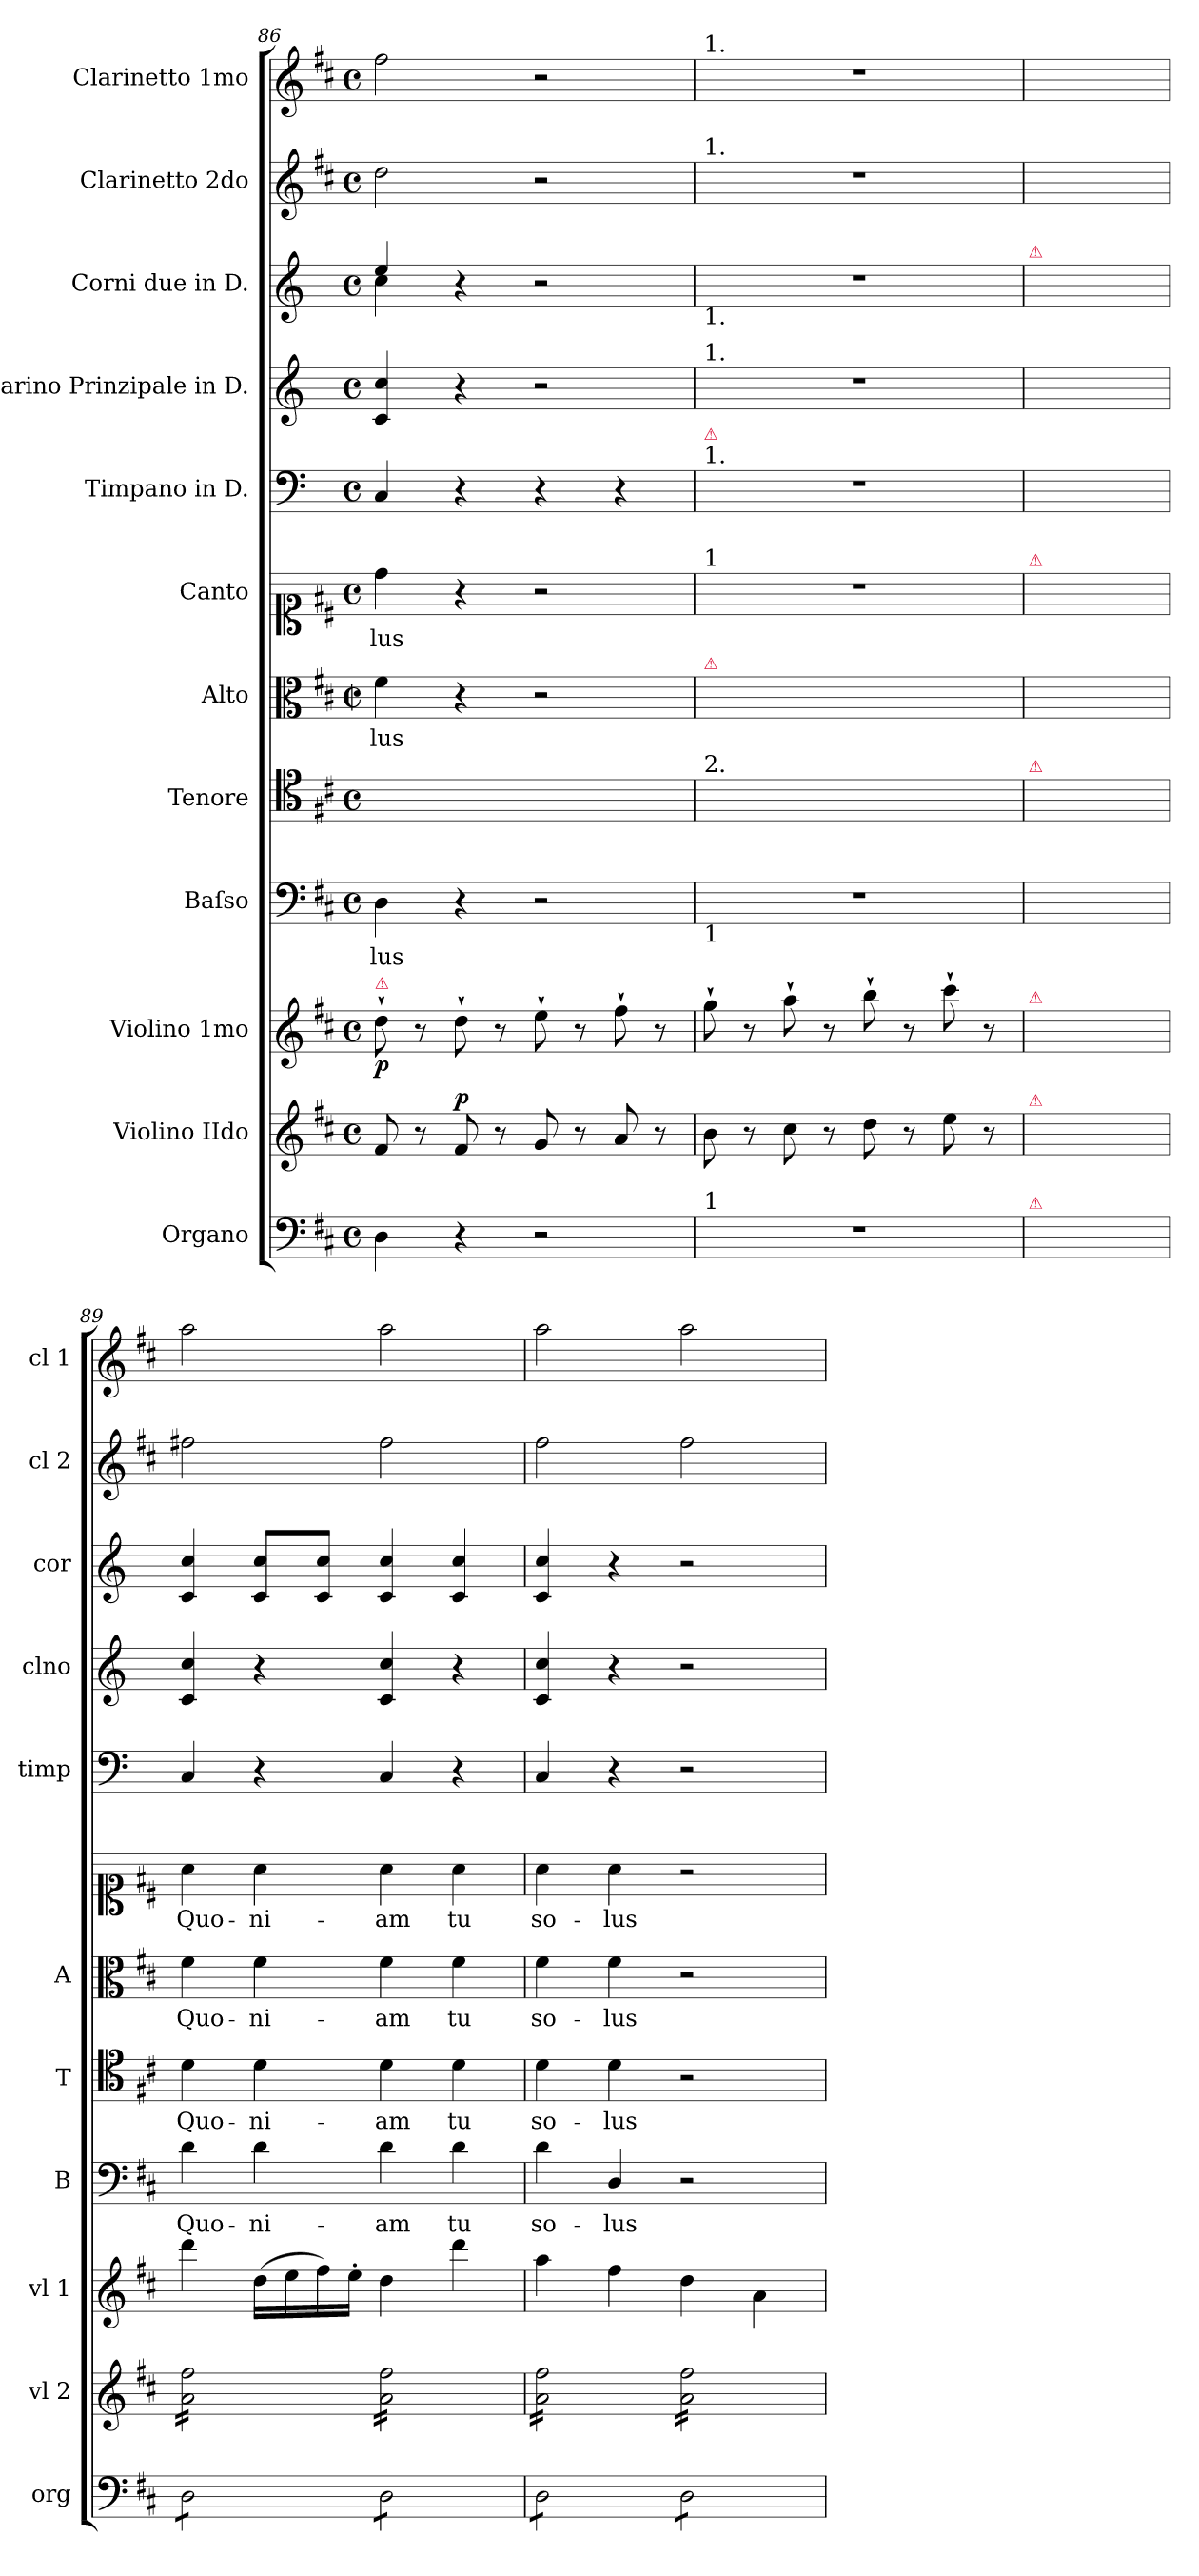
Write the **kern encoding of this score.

**kern	**kern	**dynam	**kern	**dynam	**kern	**text	**kern	**text	**kern	**text	**kern	**text	**kern	**kern	**kern	**kern	**kern
*part12	*part11	*part11	*part10	*part10	*part9	*part9	*part8	*part8	*part7	*part7	*part6	*part6	*part5	*part4	*part3	*part2	*part1
*staff12	*staff11	*staff11	*staff10	*staff10	*staff9	*staff9	*staff8	*staff8	*staff7	*staff7	*staff6	*staff6	*staff5	*staff4	*staff3	*staff2	*staff1
*I"Organo	*I"Violino IIdo	*	*I"Violino 1mo	*	*I"Baſso	*	*I"Tenore	*	*I"Alto	*	*I"Canto	*	*I"Timpano in D.	*I"Clarino Prinzipale in D.	*I"Corni due in D.	*I"Clarinetto 2do	*I"Clarinetto 1mo
*I'org	*I'vl 2	*	*I'vl 1	*	*I'B	*	*I'T	*	*I'A	*	*	*	*I'timp	*I'clno	*I'cor	*I'cl 2	*I'cl 1
*clefF4	*clefG2	*	*clefG2	*	*clefF4	*	*clefC4	*	*clefC3	*	*clefC1	*	*clefF4	*clefG2	*clefG2	*clefG2	*clefG2
*	*	*	*	*	*	*	*	*	*	*	*	*	*ITrd-1c-2	*ITrd-1c-2	*ITrd6c10	*	*
*k[f#c#]	*k[f#c#]	*	*k[f#c#]	*	*k[f#c#]	*	*k[f#c#]	*	*k[f#c#]	*	*k[f#c#]	*	*k[f#c#]	*k[f#c#]	*k[f#c#]	*k[f#c#]	*k[f#c#]
*M4/4	*M4/4	*	*M4/4	*	*M4/4	*	*M4/4	*	*M4/4	*	*M4/4	*	*M4/4	*M4/4	*M4/4	*M4/4	*M4/4
*met(c)	*met(c)	*	*met(c)	*	*met(c)	*	*met(c)	*	*met(c|)	*	*met(c)	*	*met(c)	*met(c)	*met(c)	*met(c)	*met(c)
=86	=86	=86	=86	=86	=86	=86	=86	=86	=86	=86	=86	=86	=86	=86	=86	=86	=86
*	*	*	*	*	*	*	*	*	*	*	*	*	*	*	*^	*	*
!	!	!	!LO:TX:a:color=crimson:t=⚠	!	!	!	!	!	!	!	!	!	!	!	!	!	!	!
4D\	8f#/	.	8dd`\	p	4D\	-lus	4A\yy	Sanc-	4f#\	-lus	4dd\	-lus	4D/	4d/ 4dd/	4f#/	4d\	2dd\	2ff#\
.	8r	.	8r	.	.	.	.	.	.	.	.	.	.	.	.	.	.	.
!	!	!LO:DY:a	!	!	!	!	!	!	!	!	!	!	!	!	!	!	!	!
4r	8f#/	p	8dd`\	.	4r	.	4A\yy	-tus	4r	.	4r	.	4r	4r	4r	4ryy	.	.
.	8r	.	8r	.	.	.	.	.	.	.	.	.	.	.	.	.	.	.
2r	8g/	.	8ee`\	.	2r	.	4ryy	.	2r	.	2r	.	4r	2r	2r	2ryy	2r	2r
.	8r	.	8r	.	.	.	.	.	.	.	.	.	.	.	.	.	.	.
!	!	!	!	!	!	!	!LO:N:vis=2	!	!	!	!	!	!	!	!	!	!	!
.	8a/	.	8ff#`\	.	.	.	4ryy	.	.	.	.	.	4r	.	.	.	.	.
.	8r	.	8r	.	.	.	.	.	.	.	.	.	.	.	.	.	.	.
*	*	*	*	*	*	*	*	*	*	*	*	*	*	*	*v	*v	*	*
=87	=87	=87	=87	=87	=87	=87	=87	=87	=87	=87	=87	=87	=87	=87	=87	=87	=87
!	!	!	!	!	!	!	!	!	!	!	!	!	!	!	!	!	!LO:TX:a:t=1.
!	!	!	!	!	!	!	!	!	!	!	!	!	!	!	!	!LO:TX:a:t=1.	!
!	!	!	!	!	!	!	!	!	!	!	!	!	!	!	!LO:TX:b:t=1.	!	!
!	!	!	!	!	!	!	!	!	!	!	!	!	!	!LO:TX:a:t=1.	!	!	!
!	!	!	!	!	!	!	!	!	!	!	!	!	!LO:TX:a:t=1.	!	!	!	!
!	!	!	!	!	!	!	!	!	!	!	!	!	!LO:TX:a:color=crimson:t=⚠	!	!	!	!
!	!	!	!	!	!	!	!	!	!	!	!LO:TX:a:t=1	!	!	!	!	!	!
!	!	!	!	!	!	!	!	!	!LO:TX:a:color=crimson:t=⚠	!	!	!	!	!	!	!	!
!	!	!	!	!	!	!	!LO:TX:a:t=2.	!	!	!	!	!	!	!	!	!	!
!	!	!	!	!	!LO:TX:b:t=1	!	!	!	!	!	!	!	!	!	!	!	!
!LO:TX:a:t=1	!	!	!	!	!	!	!	!	!	!	!	!	!	!	!	!	!
1r	8b\	.	8gg`\	.	1r	.	1ryy	.	1ryy	.	1r	.	1r	1r	1r	1r	1r
.	8r	.	8r	.	.	.	.	.	.	.	.	.	.	.	.	.	.
.	8cc#\	.	8aa`\	.	.	.	.	.	.	.	.	.	.	.	.	.	.
.	8r	.	8r	.	.	.	.	.	.	.	.	.	.	.	.	.	.
.	8dd\	.	8bb`\	.	.	.	.	.	.	.	.	.	.	.	.	.	.
.	8r	.	8r	.	.	.	.	.	.	.	.	.	.	.	.	.	.
.	8ee\	.	8ccc#`\	.	.	.	.	.	.	.	.	.	.	.	.	.	.
.	8r	.	8r	.	.	.	.	.	.	.	.	.	.	.	.	.	.
=88	=88	=88	=88	=88	=88	=88	=88	=88	=88	=88	=88	=88	=88	=88	=88	=88	=88
!	!	!	!	!	!	!	!	!	!	!	!	!	!	!	!LO:TX:a:color=crimson:t=⚠	!	!
!	!	!	!	!	!	!	!	!	!	!	!LO:TX:a:color=crimson:t=⚠	!	!	!	!	!	!
!	!	!	!	!	!	!	!LO:TX:a:color=crimson:t=⚠	!	!	!	!	!	!	!	!	!	!
!	!	!	!LO:TX:a:color=crimson:t=⚠	!	!	!	!	!	!	!	!	!	!	!	!	!	!
!	!LO:TX:a:color=crimson:t=⚠	!	!	!	!	!	!	!	!	!	!	!	!	!	!	!	!
!LO:TX:a:color=crimson:t=⚠	!	!	!	!	!	!	!	!	!	!	!	!	!	!	!	!	!
1ryy	1ryy	.	1ryy	.	1ryy	.	1ryy	.	1ryy	.	1ryy	.	1ryy	1ryy	1ryy	1ryy	1ryy
=89	=89	=89	=89	=89	=89	=89	=89	=89	=89	=89	=89	=89	=89	=89	=89	=89	=89
!	!	!LO:DY:a	!	!	!	!	!	!	!	!	!	!	!	!	!	!	!
*tremolo	*	*	*	*	*	*	*	*	*	*	*	*	*	*	*	*	*
*	*tremolo	*	*	*	*	*	*	*	*	*	*	*	*	*	*	*	*
8D\L	16a\ 16ff#\LL	for.	4ddd\	.	4d\	Quo-	4d\	Quo-	4f#\	Quo-	4a\	Quo-	4D/	4d/ 4dd/	4D/ 4d/	2ff#X\	2aa\
.	16a\ 16ff#\	.	.	.	.	.	.	.	.	.	.	.	.	.	.	.	.
8D\	16a\ 16ff#\	.	.	.	.	.	.	.	.	.	.	.	.	.	.	.	.
.	16a\ 16ff#\	.	.	.	.	.	.	.	.	.	.	.	.	.	.	.	.
8D\	16a\ 16ff#\	.	(16dd\LL	.	4d\	-ni-	4d\	-ni-	4f#\	-ni-	4a\	-ni-	4r	4r	8D/ 8d/L	.	.
.	16a\ 16ff#\	.	16ee\	.	.	.	.	.	.	.	.	.	.	.	.	.	.
8D\J	16a\ 16ff#\	.	16ff#\)	.	.	.	.	.	.	.	.	.	.	.	8D/ 8d/J	.	.
.	16a\ 16ff#\JJ	.	16ee'\JJ	.	.	.	.	.	.	.	.	.	.	.	.	.	.
8D\L	16a\ 16ff#\LL	.	4dd\	.	4d\	-am	4d\	-am	4f#\	-am	4a\	-am	4D/	4d/ 4dd/	4D/ 4d/	2ff#\	2aa\
.	16a\ 16ff#\	.	.	.	.	.	.	.	.	.	.	.	.	.	.	.	.
8D\	16a\ 16ff#\	.	.	.	.	.	.	.	.	.	.	.	.	.	.	.	.
.	16a\ 16ff#\	.	.	.	.	.	.	.	.	.	.	.	.	.	.	.	.
8D\	16a\ 16ff#\	.	4ddd\	.	4d\	tu	4d\	tu	4f#\	tu	4a\	tu	4r	4r	4D/ 4d/	.	.
.	16a\ 16ff#\	.	.	.	.	.	.	.	.	.	.	.	.	.	.	.	.
8D\J	16a\ 16ff#\	.	.	.	.	.	.	.	.	.	.	.	.	.	.	.	.
.	16a\ 16ff#\JJ	.	.	.	.	.	.	.	.	.	.	.	.	.	.	.	.
=90	=90	=90	=90	=90	=90	=90	=90	=90	=90	=90	=90	=90	=90	=90	=90	=90	=90
8D\L	16a\ 16ff#\LL	.	4aa\	.	4d\	so-	4d\	so-	4f#\	so-	4a\	so-	4D/	4d/ 4dd/	4D/ 4d/	2ff#\	2aa\
.	16a\ 16ff#\	.	.	.	.	.	.	.	.	.	.	.	.	.	.	.	.
8D\	16a\ 16ff#\	.	.	.	.	.	.	.	.	.	.	.	.	.	.	.	.
.	16a\ 16ff#\	.	.	.	.	.	.	.	.	.	.	.	.	.	.	.	.
8D\	16a\ 16ff#\	.	4ff#\	.	4D/	-lus	4d\	-lus	4f#\	-lus	4a\	-lus	4r	4r	4r	.	.
.	16a\ 16ff#\	.	.	.	.	.	.	.	.	.	.	.	.	.	.	.	.
8D\J	16a\ 16ff#\	.	.	.	.	.	.	.	.	.	.	.	.	.	.	.	.
.	16a\ 16ff#\JJ	.	.	.	.	.	.	.	.	.	.	.	.	.	.	.	.
8D\L	16a\ 16ff#\LL	.	4dd\	.	2r	.	2r	.	2r	.	2r	.	2r	2r	2r	2ff#\	2aa\
.	16a\ 16ff#\	.	.	.	.	.	.	.	.	.	.	.	.	.	.	.	.
8D\	16a\ 16ff#\	.	.	.	.	.	.	.	.	.	.	.	.	.	.	.	.
.	16a\ 16ff#\	.	.	.	.	.	.	.	.	.	.	.	.	.	.	.	.
8D\	16a\ 16ff#\	.	4a\	.	.	.	.	.	.	.	.	.	.	.	.	.	.
.	16a\ 16ff#\	.	.	.	.	.	.	.	.	.	.	.	.	.	.	.	.
8D\J	16a\ 16ff#\	.	.	.	.	.	.	.	.	.	.	.	.	.	.	.	.
*Xtremolo	*	*	*	*	*	*	*	*	*	*	*	*	*	*	*	*	*
.	16a\ 16ff#\JJ	.	.	.	.	.	.	.	.	.	.	.	.	.	.	.	.
*	*Xtremolo	*	*	*	*	*	*	*	*	*	*	*	*	*	*	*	*
=	=	=	=	=	=	=	=	=	=	=	=	=	=	=	=	=	=
*-	*-	*-	*-	*-	*-	*-	*-	*-	*-	*-	*-	*-	*-	*-	*-	*-	*-
